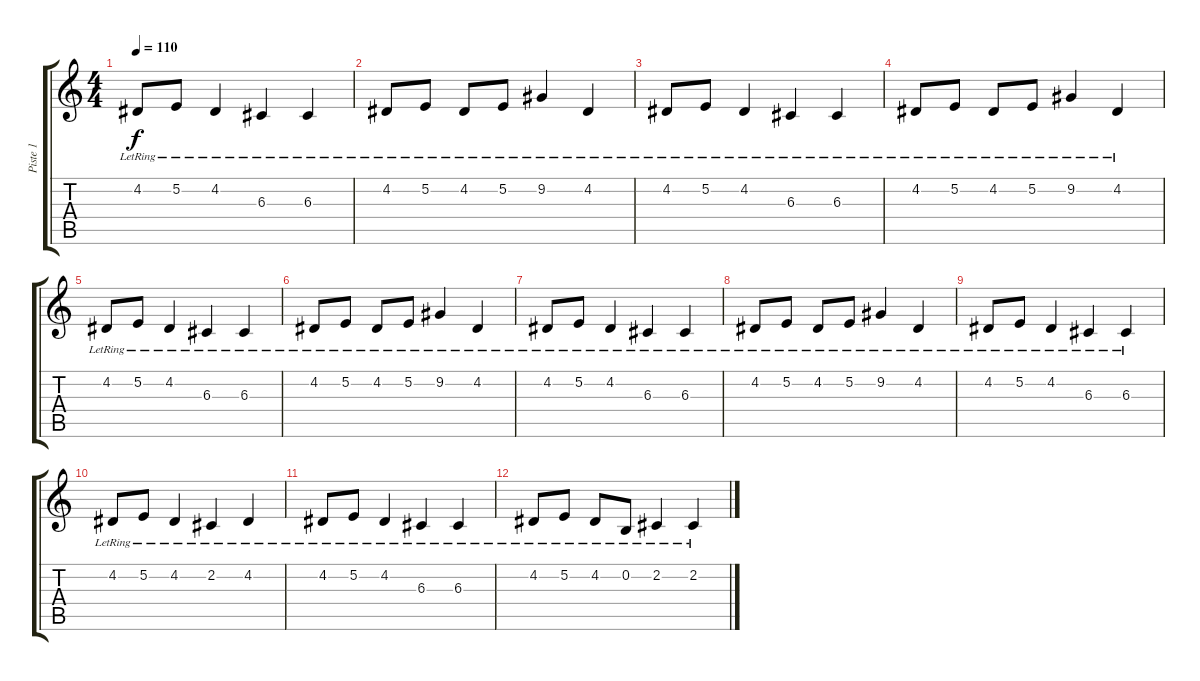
\track ("Piste 1" "Piste 1") {instrument fx4atmosphere}
\staff {score tabs}
\tuning (E4 B3 G3 D3 A2 E2) {hide}
\ts (4 4)
\tempo 110
\clef g2
\ks c
4.2{lr}.8{dy f} 5.2{lr}.8 4.2{lr}.4 6.3{lr}.4 6.3{lr}.4 |
4.2{lr}.8 5.2{lr}.8 4.2{lr}.8 5.2{lr}.8 9.2{lr}.4 4.2{lr}.4 |
4.2{lr}.8 5.2{lr}.8 4.2{lr}.4 6.3{lr}.4 6.3{lr}.4 |
4.2{lr}.8 5.2{lr}.8 4.2{lr}.8 5.2{lr}.8 9.2{lr}.4 4.2{lr}.4 |
4.2{lr}.8 5.2{lr}.8 4.2{lr}.4 6.3{lr}.4 6.3{lr}.4 |
4.2{lr}.8 5.2{lr}.8 4.2{lr}.8 5.2{lr}.8 9.2{lr}.4 4.2{lr}.4 |
4.2{lr}.8 5.2{lr}.8 4.2{lr}.4 6.3{lr}.4 6.3{lr}.4 |
4.2{lr}.8 5.2{lr}.8 4.2{lr}.8 5.2{lr}.8 9.2{lr}.4 4.2{lr}.4 |
4.2{lr}.8 5.2{lr}.8 4.2{lr}.4 6.3{lr}.4 6.3{lr}.4 |
4.2{lr}.8 5.2{lr}.8 4.2{lr}.4 2.2{lr}.4 4.2{lr}.4 |
4.2{lr}.8 5.2{lr}.8 4.2{lr}.4 6.3{lr}.4 6.3{lr}.4 |
4.2{lr}.8 5.2{lr}.8 4.2{lr}.8 0.2{lr}.8 2.2{lr}.4 2.2{lr}.4
